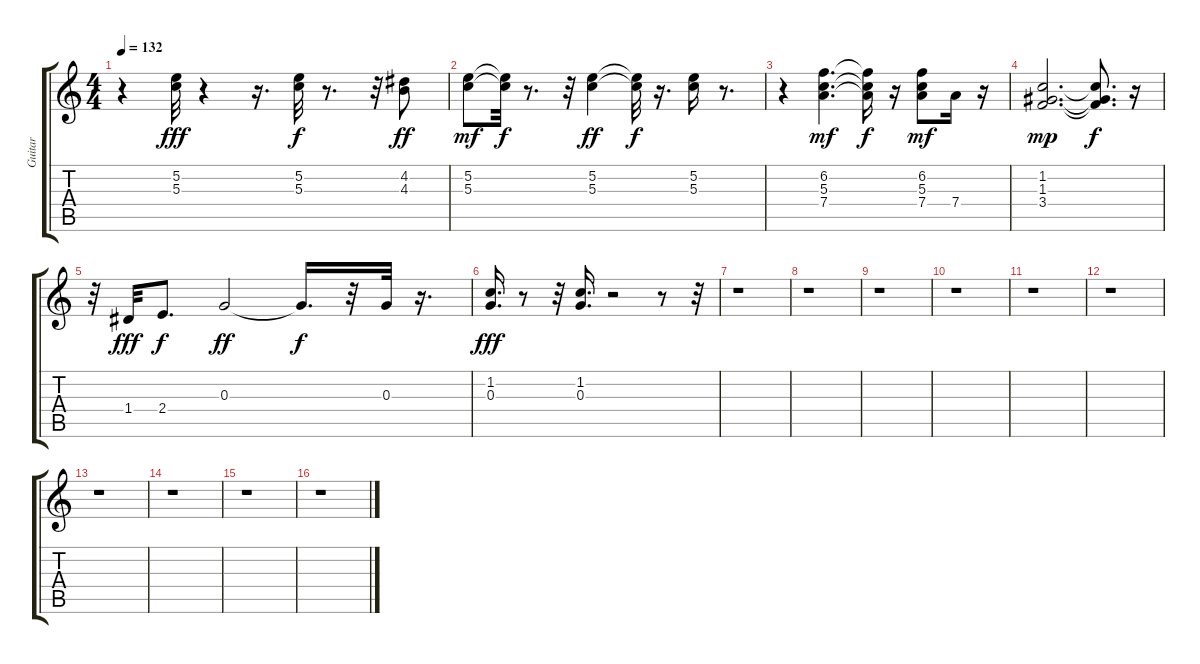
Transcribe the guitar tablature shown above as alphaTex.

\track ("Guitar" "Guitar") {instrument electricguitarjazz}
\staff {score tabs}
\tuning (E4 B3 G3 D3 A2 E2) {hide}
\ts (4 4)
\tempo 132
\clef g2
\ks c
r.4{dy fff} (5.2 5.3).32 r.4 r.16{d} (5.2 5.3).32{dy f} r.8{d} r.32 (4.2 4.3).8{dy ff} |
(5.2 5.3).8{dy mf} (5.2{t} 5.3{t}).32{dy f} r.8{d} r.32 (5.2 5.3).4{dy ff} (5.2{t} 5.3{t}).32{dy f} r.16{d} (5.2 5.3).16 r.8{d} |
r.4 (6.2 5.3 7.4).4{d dy mf} (6.2{t} 5.3{t} 7.4{t}).16{dy f} r.16 (6.2 5.3 7.4).8{dy mf} 7.4.16 r.16 |
(1.2 1.3 3.4).2{d dy mp} (1.2{t} 1.3{t} 3.4{t}).8{d dy f} r.16 |
r.32 1.4.32{dy fff} 2.4.8{d dy f} 0.3.2{dy ff} 0.3{t}.16{d dy f} r.32 0.3.32 r.16{d} |
(1.2 0.3).16{d dy fff} r.8 r.32 (1.2 0.3).16{d} r.2 r.8 r.32 |
r.1 |
r.1 |
r.1 |
r.1 |
r.1 |
r.1 |
r.1 |
r.1 |
r.1 |
r.1
